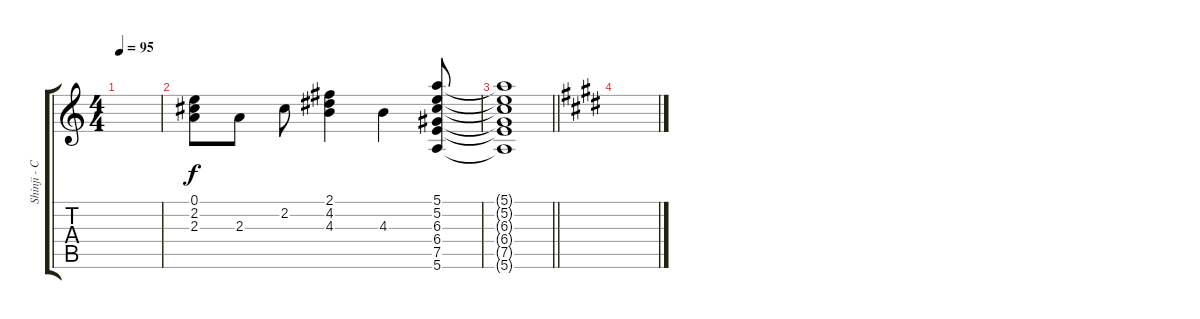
\track ("Shinji - Clean" "Shinji - C") {instrument electricguitarclean}
\staff {score tabs}
\tuning (E4 B3 G3 D3 A2 E2) {hide}
\ts (4 4)
\tempo 95
\clef g2
\ks c
|
(0.1 2.2 2.3).8{dy f} 2.3.8 2.2.8 (2.1 4.2 4.3).4 4.3.4 (5.1 5.2 6.3 6.4 7.5 5.6).8 |
\barLineRight lightlight
(5.1{t} 5.2{t} 6.3{t} 6.4{t} 7.5{t} 5.6{t}).1 |
\ks e
